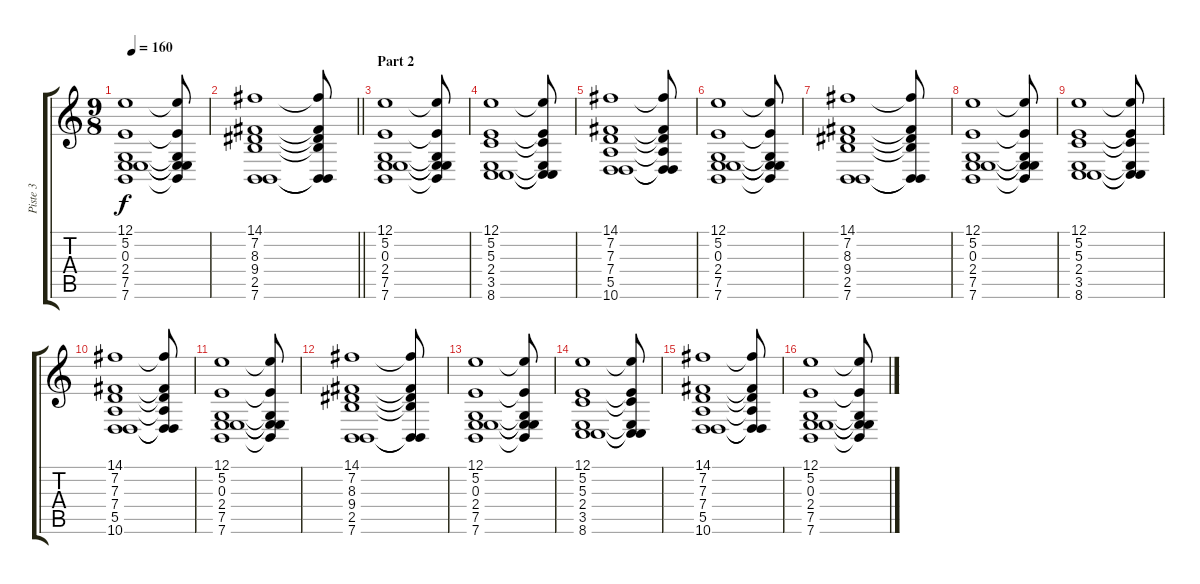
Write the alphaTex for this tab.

\track ("Piste 3" "Piste 3") {instrument stringensemble1}
\staff {score tabs}
\tuning (E4 B3 G3 D3 A2 E2) {hide}
\ts (9 8)
\tempo 160
\clef g2
\ks c
(12.1 5.2 0.3 2.4 7.5 7.6).1{dy f} (12.1{t} 5.2{t} 0.3{t} 2.4{t} 7.5{t} 7.6{t}).8 |
\barLineRight lightlight
(14.1 7.2 8.3 9.4 2.5 7.6).1 (14.1{t} 7.2{t} 8.3{t} 9.4{t} 2.5{t} 7.6{t}).8 |
\section ("" "Part 2")
(12.1 5.2 0.3 2.4 7.5 7.6).1 (12.1{t} 5.2{t} 0.3{t} 2.4{t} 7.5{t} 7.6{t}).8 |
(12.1 5.2 5.3 2.4 3.5 8.6).1 (12.1{t} 5.2{t} 5.3{t} 2.4{t} 3.5{t} 8.6{t}).8 |
(14.1 7.2 7.3 7.4 5.5 10.6).1 (14.1{t} 7.2{t} 7.3{t} 7.4{t} 5.5{t} 10.6{t}).8 |
(12.1 5.2 0.3 2.4 7.5 7.6).1 (12.1{t} 5.2{t} 0.3{t} 2.4{t} 7.5{t} 7.6{t}).8 |
(14.1 7.2 8.3 9.4 2.5 7.6).1 (14.1{t} 7.2{t} 8.3{t} 9.4{t} 2.5{t} 7.6{t}).8 |
(12.1 5.2 0.3 2.4 7.5 7.6).1 (12.1{t} 5.2{t} 0.3{t} 2.4{t} 7.5{t} 7.6{t}).8 |
(12.1 5.2 5.3 2.4 3.5 8.6).1 (12.1{t} 5.2{t} 5.3{t} 2.4{t} 3.5{t} 8.6{t}).8 |
(14.1 7.2 7.3 7.4 5.5 10.6).1 (14.1{t} 7.2{t} 7.3{t} 7.4{t} 5.5{t} 10.6{t}).8 |
(12.1 5.2 0.3 2.4 7.5 7.6).1 (12.1{t} 5.2{t} 0.3{t} 2.4{t} 7.5{t} 7.6{t}).8 |
(14.1 7.2 8.3 9.4 2.5 7.6).1 (14.1{t} 7.2{t} 8.3{t} 9.4{t} 2.5{t} 7.6{t}).8 |
(12.1 5.2 0.3 2.4 7.5 7.6).1 (12.1{t} 5.2{t} 0.3{t} 2.4{t} 7.5{t} 7.6{t}).8 |
(12.1 5.2 5.3 2.4 3.5 8.6).1 (12.1{t} 5.2{t} 5.3{t} 2.4{t} 3.5{t} 8.6{t}).8 |
(14.1 7.2 7.3 7.4 5.5 10.6).1 (14.1{t} 7.2{t} 7.3{t} 7.4{t} 5.5{t} 10.6{t}).8 |
(12.1 5.2 0.3 2.4 7.5 7.6).1 (12.1{t} 5.2{t} 0.3{t} 2.4{t} 7.5{t} 7.6{t}).8
